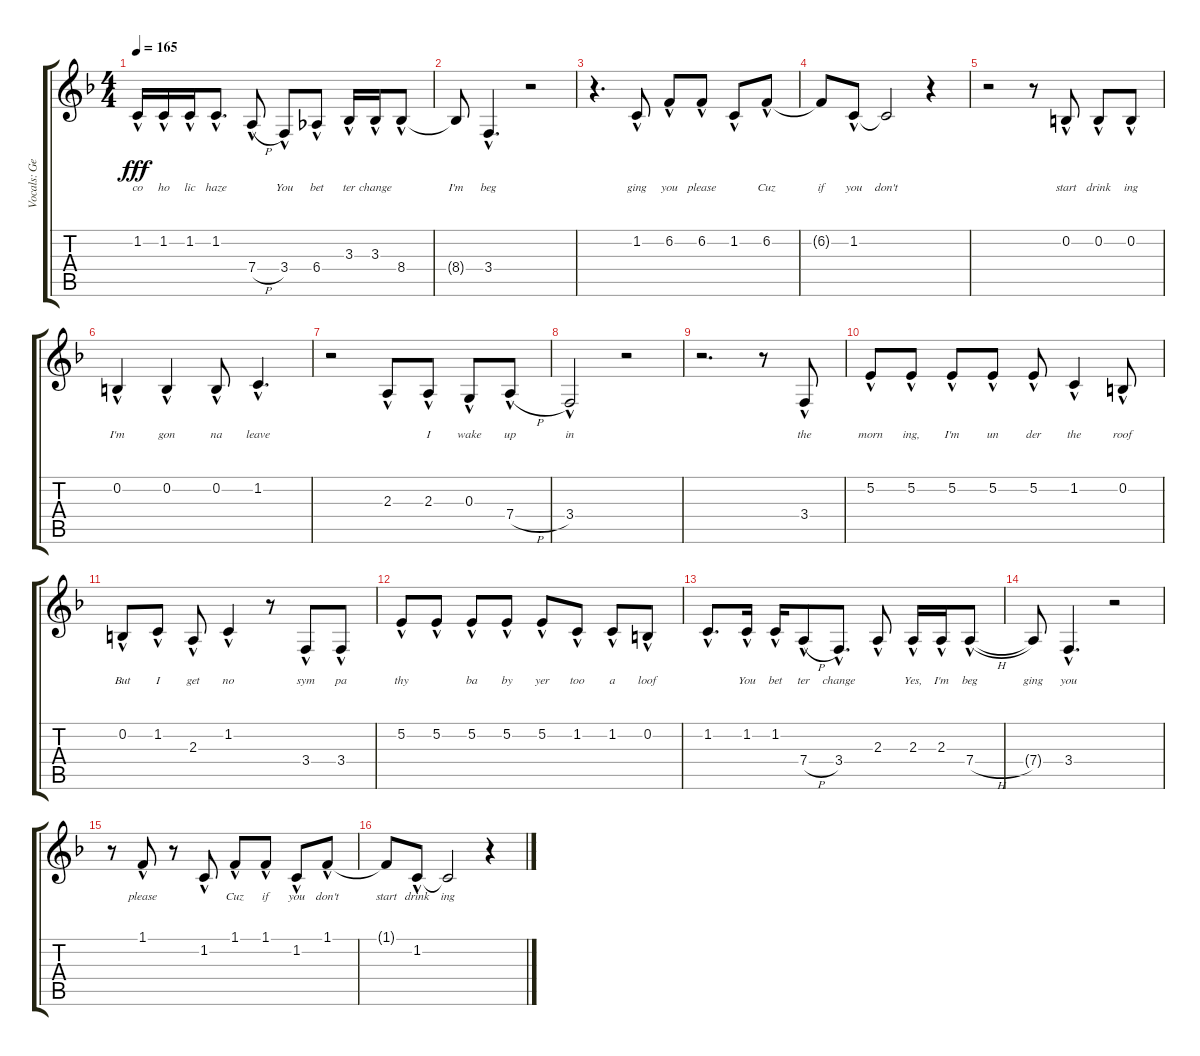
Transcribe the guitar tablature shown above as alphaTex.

\track ("Vocals: George" "Vocals: Ge") {instrument lead2sawtooth}
\staff {score tabs}
\tuning (E4 B3 G3 D3 A2 E2) {hide}
\ts (4 4)
\tempo 165
\clef g2
\ks f
1.2{hac}.16{lyrics (0 "co") lyrics (1 "") lyrics (2 "") lyrics (3 "") lyrics (4 "") dy fff} 1.2{hac}.16{lyrics (0 "ho") lyrics (1 "") lyrics (2 "") lyrics (3 "") lyrics (4 "")} 1.2{hac}.16{lyrics (0 "lic") lyrics (1 "") lyrics (2 "") lyrics (3 "") lyrics (4 "")} 1.2{hac}.8{d lyrics (0 "haze") lyrics (1 "") lyrics (2 "") lyrics (3 "") lyrics (4 "")} 7.4{h hac}.8{lyrics (0 "") lyrics (1 "") lyrics (2 "") lyrics (3 "") lyrics (4 "")} 3.4{hac}.8{lyrics (0 "You") lyrics (1 "") lyrics (2 "") lyrics (3 "") lyrics (4 "")} 6.4{hac}.8{lyrics (0 "bet") lyrics (1 "") lyrics (2 "") lyrics (3 "") lyrics (4 "")} 3.3{hac}.16{lyrics (0 "ter") lyrics (1 "") lyrics (2 "") lyrics (3 "") lyrics (4 "")} 3.3{hac}.16{lyrics (0 "change") lyrics (1 "") lyrics (2 "") lyrics (3 "") lyrics (4 "")} 8.4{hac}.8{lyrics (0 "") lyrics (1 "") lyrics (2 "") lyrics (3 "") lyrics (4 "")} |
8.4{t}.8{lyrics (0 "I'm") lyrics (1 "") lyrics (2 "") lyrics (3 "") lyrics (4 "")} 3.4{hac}.4{d lyrics (0 "beg") lyrics (1 "") lyrics (2 "") lyrics (3 "") lyrics (4 "")} r.2 |
r.4{d} 1.2{hac}.8{lyrics (0 "ging") lyrics (1 "") lyrics (2 "") lyrics (3 "") lyrics (4 "")} 6.2{hac}.8{lyrics (0 "you") lyrics (1 "") lyrics (2 "") lyrics (3 "") lyrics (4 "")} 6.2{hac}.8{lyrics (0 "please") lyrics (1 "") lyrics (2 "") lyrics (3 "") lyrics (4 "")} 1.2{hac}.8{lyrics (0 "") lyrics (1 "") lyrics (2 "") lyrics (3 "") lyrics (4 "")} 6.2{hac}.8{lyrics (0 "Cuz") lyrics (1 "") lyrics (2 "") lyrics (3 "") lyrics (4 "")} |
6.2{t}.8{lyrics (0 "if") lyrics (1 "") lyrics (2 "") lyrics (3 "") lyrics (4 "")} 1.2{hac}.8{lyrics (0 "you") lyrics (1 "") lyrics (2 "") lyrics (3 "") lyrics (4 "")} 1.2{t}.2{lyrics (0 "don't") lyrics (1 "") lyrics (2 "") lyrics (3 "") lyrics (4 "")} r.4 |
r.2 r.8 0.2{hac}.8{lyrics (0 "start") lyrics (1 "") lyrics (2 "") lyrics (3 "") lyrics (4 "")} 0.2{hac}.8{lyrics (0 "drink") lyrics (1 "") lyrics (2 "") lyrics (3 "") lyrics (4 "")} 0.2{hac}.8{lyrics (0 "ing") lyrics (1 "") lyrics (2 "") lyrics (3 "") lyrics (4 "")} |
0.2{hac}.4{lyrics (0 "I'm") lyrics (1 "") lyrics (2 "") lyrics (3 "") lyrics (4 "")} 0.2{hac}.4{lyrics (0 "gon") lyrics (1 "") lyrics (2 "") lyrics (3 "") lyrics (4 "")} 0.2{hac}.8{lyrics (0 "na") lyrics (1 "") lyrics (2 "") lyrics (3 "") lyrics (4 "")} 1.2{hac}.4{d lyrics (0 "leave") lyrics (1 "") lyrics (2 "") lyrics (3 "") lyrics (4 "")} |
r.2 2.3{hac}.8{lyrics (0 "") lyrics (1 "") lyrics (2 "") lyrics (3 "") lyrics (4 "")} 2.3{hac}.8{lyrics (0 "I") lyrics (1 "") lyrics (2 "") lyrics (3 "") lyrics (4 "")} 0.3{hac}.8{lyrics (0 "wake") lyrics (1 "") lyrics (2 "") lyrics (3 "") lyrics (4 "")} 7.4{h hac}.8{lyrics (0 "up") lyrics (1 "") lyrics (2 "") lyrics (3 "") lyrics (4 "")} |
3.4{hac}.2{lyrics (0 "in") lyrics (1 "") lyrics (2 "") lyrics (3 "") lyrics (4 "")} r.2 |
r.2{d} r.8 3.4{hac}.8{lyrics (0 "the") lyrics (1 "") lyrics (2 "") lyrics (3 "") lyrics (4 "")} |
5.2{hac}.8{lyrics (0 "morn") lyrics (1 "") lyrics (2 "") lyrics (3 "") lyrics (4 "")} 5.2{hac}.8{lyrics (0 "ing,") lyrics (1 "") lyrics (2 "") lyrics (3 "") lyrics (4 "")} 5.2{hac}.8{lyrics (0 "I'm") lyrics (1 "") lyrics (2 "") lyrics (3 "") lyrics (4 "")} 5.2{hac}.8{lyrics (0 "un") lyrics (1 "") lyrics (2 "") lyrics (3 "") lyrics (4 "")} 5.2{hac}.8{lyrics (0 "der") lyrics (1 "") lyrics (2 "") lyrics (3 "") lyrics (4 "")} 1.2{hac}.4{lyrics (0 "the") lyrics (1 "") lyrics (2 "") lyrics (3 "") lyrics (4 "")} 0.2{hac}.8{lyrics (0 "roof") lyrics (1 "") lyrics (2 "") lyrics (3 "") lyrics (4 "")} |
0.2{hac}.8{lyrics (0 "But") lyrics (1 "") lyrics (2 "") lyrics (3 "") lyrics (4 "")} 1.2{hac}.8{lyrics (0 "I") lyrics (1 "") lyrics (2 "") lyrics (3 "") lyrics (4 "")} 2.3{hac}.8{lyrics (0 "get") lyrics (1 "") lyrics (2 "") lyrics (3 "") lyrics (4 "")} 1.2{hac}.4{lyrics (0 "no") lyrics (1 "") lyrics (2 "") lyrics (3 "") lyrics (4 "")} r.8 3.4{hac}.8{lyrics (0 "sym") lyrics (1 "") lyrics (2 "") lyrics (3 "") lyrics (4 "")} 3.4{hac}.8{lyrics (0 "pa") lyrics (1 "") lyrics (2 "") lyrics (3 "") lyrics (4 "")} |
5.2{hac}.8{lyrics (0 "thy") lyrics (1 "") lyrics (2 "") lyrics (3 "") lyrics (4 "")} 5.2{hac}.8{lyrics (0 "") lyrics (1 "") lyrics (2 "") lyrics (3 "") lyrics (4 "")} 5.2{hac}.8{lyrics (0 "ba") lyrics (1 "") lyrics (2 "") lyrics (3 "") lyrics (4 "")} 5.2{hac}.8{lyrics (0 "by") lyrics (1 "") lyrics (2 "") lyrics (3 "") lyrics (4 "")} 5.2{hac}.8{lyrics (0 "yer") lyrics (1 "") lyrics (2 "") lyrics (3 "") lyrics (4 "")} 1.2{hac}.8{lyrics (0 "too") lyrics (1 "") lyrics (2 "") lyrics (3 "") lyrics (4 "")} 1.2{hac}.8{lyrics (0 "a") lyrics (1 "") lyrics (2 "") lyrics (3 "") lyrics (4 "")} 0.2{hac}.8{lyrics (0 "loof") lyrics (1 "") lyrics (2 "") lyrics (3 "") lyrics (4 "")} |
1.2{hac}.8{d lyrics (0 "") lyrics (1 "") lyrics (2 "") lyrics (3 "") lyrics (4 "")} 1.2{hac}.16{lyrics (0 "You") lyrics (1 "") lyrics (2 "") lyrics (3 "") lyrics (4 "")} 1.2{hac}.16{lyrics (0 "bet") lyrics (1 "") lyrics (2 "") lyrics (3 "") lyrics (4 "")} 7.4{h hac}.8{lyrics (0 "ter") lyrics (1 "") lyrics (2 "") lyrics (3 "") lyrics (4 "")} 3.4{hac}.8{d lyrics (0 "change") lyrics (1 "") lyrics (2 "") lyrics (3 "") lyrics (4 "")} 2.3{hac}.8{lyrics (0 "") lyrics (1 "") lyrics (2 "") lyrics (3 "") lyrics (4 "")} 2.3{hac}.16{lyrics (0 "Yes,") lyrics (1 "") lyrics (2 "") lyrics (3 "") lyrics (4 "")} 2.3{hac}.16{lyrics (0 "I'm") lyrics (1 "") lyrics (2 "") lyrics (3 "") lyrics (4 "")} 7.4{h hac}.8{lyrics (0 "beg") lyrics (1 "") lyrics (2 "") lyrics (3 "") lyrics (4 "")} |
7.4{t}.8{lyrics (0 "ging") lyrics (1 "") lyrics (2 "") lyrics (3 "") lyrics (4 "")} 3.4{hac}.4{d lyrics (0 "you") lyrics (1 "") lyrics (2 "") lyrics (3 "") lyrics (4 "")} r.2 |
r.8 1.1{hac}.8{lyrics (0 "please") lyrics (1 "") lyrics (2 "") lyrics (3 "") lyrics (4 "")} r.8 1.2{hac}.8{lyrics (0 "") lyrics (1 "") lyrics (2 "") lyrics (3 "") lyrics (4 "")} 1.1{hac}.8{lyrics (0 "Cuz") lyrics (1 "") lyrics (2 "") lyrics (3 "") lyrics (4 "")} 1.1{hac}.8{lyrics (0 "if") lyrics (1 "") lyrics (2 "") lyrics (3 "") lyrics (4 "")} 1.2{hac}.8{lyrics (0 "you") lyrics (1 "") lyrics (2 "") lyrics (3 "") lyrics (4 "")} 1.1{hac}.8{lyrics (0 "don't") lyrics (1 "") lyrics (2 "") lyrics (3 "") lyrics (4 "")} |
1.1{t}.8{lyrics (0 "start") lyrics (1 "") lyrics (2 "") lyrics (3 "") lyrics (4 "")} 1.2{hac}.8{lyrics (0 "drink") lyrics (1 "") lyrics (2 "") lyrics (3 "") lyrics (4 "")} 1.2{t}.2{lyrics (0 "ing") lyrics (1 "") lyrics (2 "") lyrics (3 "") lyrics (4 "")} r.4
